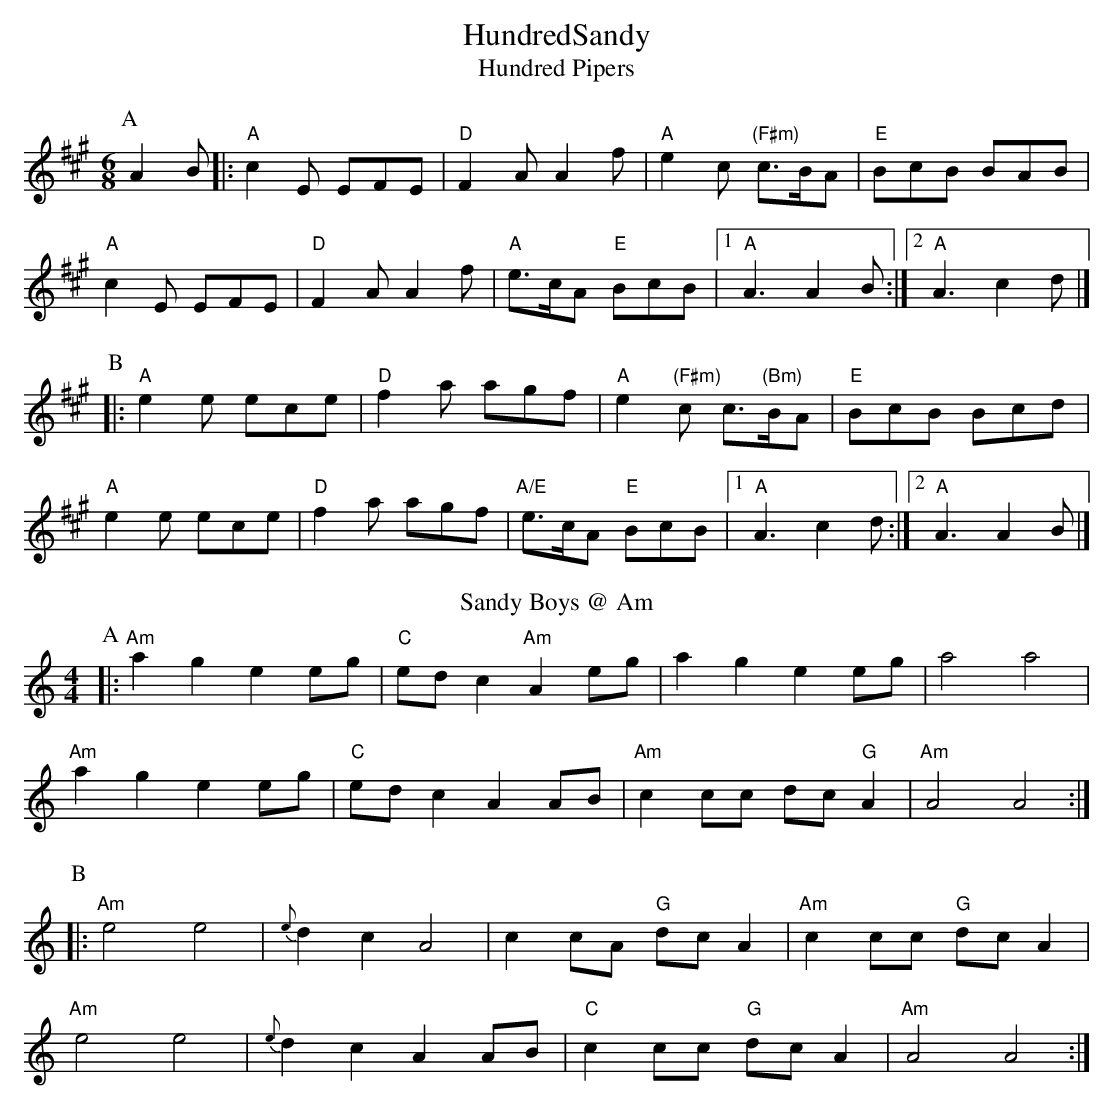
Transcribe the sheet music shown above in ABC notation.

X:1
T:HundredSandy
T:
T:Hundred Pipers
M:6/8
K:Amaj
P:A
A2B|: "A"c2E EFE | "D"F2A A2f | "A"e2c "(F#m)"c>BA | "E"BcB BAB |
"A"c2E EFE | "D"F2A A2f | "A"e>cA "E"BcB |1"A" A3 A2B:|2"A" A3 c2d |]
P:B
|: "A"e2e ece | "D"f2a agf | "A"e2 "(F#m)"c c>"(Bm)"BA | "E"BcB Bcd |
"A"e2e ece | "D"f2a agf | "A/E"e>cA "E"BcB |1"A"A3 c2d:|2"A" A3 A2B |]
T:Sandy Boys @ Am
M:4/4
L:1/4
K:Amin
P:A
|: "Am"ag  e e/g/ |"C" e/d/c "Am"Ae/g/ | ag ee/g/ | a2 a2 |
"Am"ag e e/g/ | "C" e/d/c AA/B/ | "Am"cc/c/ d/c/ "G" A | "Am"A2A2 :|
P:B
|: "Am"e2 e2 | {e}dc A2 | c c/A/ "G" d/c/A | "Am"c c/c/ "G" d/c/A |
"Am"e2 e2 | {e}dc AA/B/ | "C" c c/c/ "G" d/c/A | "Am"A2 A2 :|
